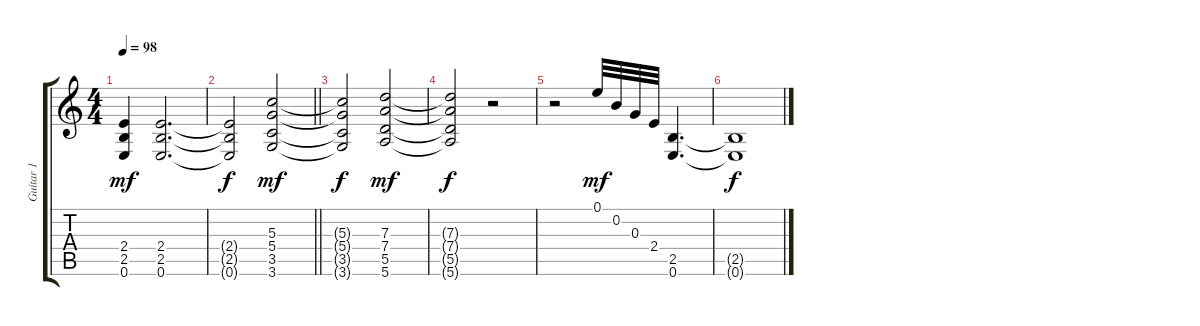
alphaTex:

\track ("Guitar 1" "Guitar 1") {instrument overdrivenguitar}
\staff {score tabs}
\tuning (E4 B3 G3 D3 A2 E2) {hide}
\ts (4 4)
\tempo 98
\clef g2
\ks c
(2.4 2.5 0.6).4{dy mf} (2.4 2.5 0.6).2{d} |
\barLineRight lightlight
(2.4{t} 2.5{t} 0.6{t}).2{dy f} (5.3 5.4 3.5 3.6).2{dy mf} |
(5.3{t} 5.4{t} 3.5{t} 3.6{t}).2{dy f} (7.3 7.4 5.5 5.6).2{dy mf} |
(7.3{t} 7.4{t} 5.5{t} 5.6{t}).2{dy f} r.2 |
r.2 0.1.32{dy mf} 0.2.32 0.3.32 2.4.32 (2.5 0.6).4{d} |
(2.5{t} 0.6{t}).1{dy f}
